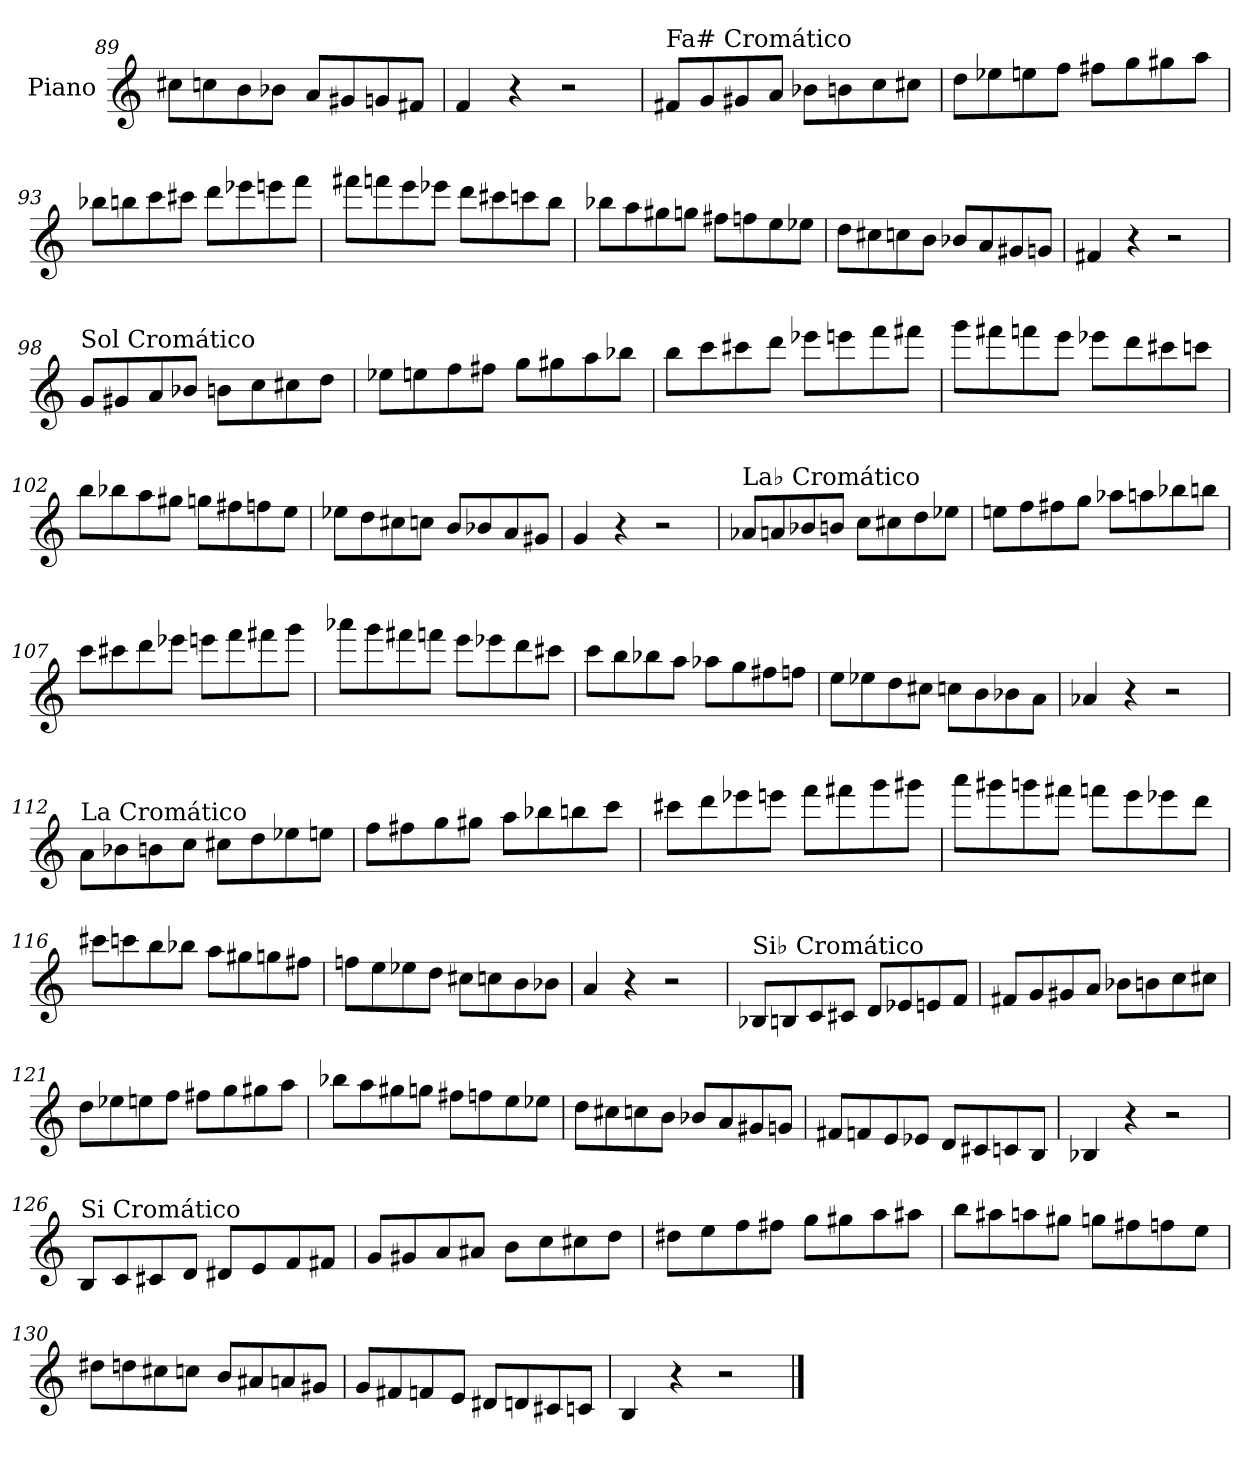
**kern
*part1
*staff1
*I"Piano
*I'Pno.
*clefG2
*k[]
=89
8cc#X\L
8ccn\
8b\
8b-X\J
8a/L
8g#X/
8gn/
8f#X/J
=90
4f/
4r
2r
!!LO:PB:g=z
=91
!LO:TX:a:t=Fa# Cromático
8f#X/L
8g/
8g#X/
8a/J
8b-X\L
8bn\
8cc\
8cc#X\J
=92
8dd\L
8ee-X\
8een\
8ff\J
8ff#X\L
8gg\
8gg#X\
8aa\J
=93
8bb-X\L
8bbn\
8ccc\
8ccc#X\J
8ddd\L
8eee-X\
8eeen\
8fff\J
!!LO:LB:g=z
=94
8fff#X\L
8fffn\
8eee\
8eee-X\J
8ddd\L
8ccc#X\
8cccn\
8bb\J
=95
8bb-X\L
8aa\
8gg#X\
8ggn\J
8ff#X\L
8ffn\
8ee\
8ee-X\J
=96
8dd\L
8cc#X\
8ccn\
8b\J
8b-X/L
8a/
8g#X/
8gn/J
=97
4f#X/
4r
2r
!!LO:LB:g=z
=98
!LO:TX:a:t=Sol Cromático
8g/L
8g#X/
8a/
8b-X/J
8bn\L
8cc\
8cc#X\
8dd\J
=99
8ee-X\L
8een\
8ff\
8ff#X\J
8gg\L
8gg#X\
8aa\
8bb-X\J
=100
8bb\L
8ccc\
8ccc#X\
8ddd\J
8eee-X\L
8eeen\
8fff\
8fff#X\J
!!LO:LB:g=z
=101
8ggg\L
8fff#X\
8fffn\
8eee\J
8eee-X\L
8ddd\
8ccc#X\
8cccn\J
=102
8bb\L
8bb-X\
8aa\
8gg#X\J
8ggn\L
8ff#X\
8ffn\
8ee\J
=103
8ee-X\L
8dd\
8cc#X\
8ccn\J
8b/L
8b-X/
8a/
8g#X/J
=104
4g/
4r
2r
!!LO:LB:g=z
=105
!LO:TX:a:t=La♭ Cromático
8a-X/L
8an/
8b-X/
8bn/J
8cc\L
8cc#X\
8dd\
8ee-X\J
=106
8een\L
8ff\
8ff#X\
8gg\J
8aa-X\L
8aan\
8bb-X\
8bbn\J
=107
8ccc\L
8ccc#X\
8ddd\
8eee-X\J
8eeen\L
8fff\
8fff#X\
8ggg\J
!!LO:LB:g=z
=108
8aaa-X\L
8ggg\
8fff#X\
8fffn\J
8eee\L
8eee-X\
8ddd\
8ccc#X\J
=109
8ccc\L
8bb\
8bb-X\
8aa\J
8aa-X\L
8gg\
8ff#X\
8ffn\J
=110
8ee\L
8ee-X\
8dd\
8cc#X\J
8ccn\L
8b\
8b-X\
8a\J
=111
4a-X/
4r
2r
!!LO:LB:g=z
=112
!LO:TX:a:t=La Cromático
8a\L
8b-X\
8bn\
8cc\J
8cc#X\L
8dd\
8ee-X\
8een\J
=113
8ff\L
8ff#X\
8gg\
8gg#X\J
8aa\L
8bb-X\
8bbn\
8ccc\J
=114
8ccc#X\L
8ddd\
8eee-X\
8eeen\J
8fff\L
8fff#X\
8ggg\
8ggg#X\J
!!LO:LB:g=z
=115
8aaa\L
8ggg#X\
8gggn\
8fff#X\J
8fffn\L
8eee\
8eee-X\
8ddd\J
=116
8ccc#X\L
8cccn\
8bb\
8bb-X\J
8aa\L
8gg#X\
8ggn\
8ff#X\J
=117
8ffn\L
8ee\
8ee-X\
8dd\J
8cc#X\L
8ccn\
8b\
8b-X\J
=118
4a/
4r
2r
!!LO:LB:g=z
=119
!LO:TX:a:t=Si♭ Cromático
8B-X/L
8Bn/
8c/
8c#X/J
8d/L
8e-X/
8en/
8f/J
=120
8f#X/L
8g/
8g#X/
8a/J
8b-X\L
8bn\
8cc\
8cc#X\J
=121
8dd\L
8ee-X\
8een\
8ff\J
8ff#X\L
8gg\
8gg#X\
8aa\J
!!LO:LB:g=z
=122
8bb-X\L
8aa\
8gg#X\
8ggn\J
8ff#X\L
8ffn\
8ee\
8ee-X\J
=123
8dd\L
8cc#X\
8ccn\
8b\J
8b-X/L
8a/
8g#X/
8gn/J
=124
8f#X/L
8fn/
8e/
8e-X/J
8d/L
8c#X/
8cn/
8B/J
=125
4B-X/
4r
2r
!!LO:LB:g=z
=126
!LO:TX:a:t=Si Cromático
8B/L
8c/
8c#X/
8d/J
8d#X/L
8e/
8f/
8f#X/J
=127
8g/L
8g#X/
8a/
8a#X/J
8b\L
8cc\
8cc#X\
8dd\J
=128
8dd#X\L
8ee\
8ff\
8ff#X\J
8gg\L
8gg#X\
8aa\
8aa#X\J
!!LO:LB:g=z
=129
8bb\L
8aa#X\
8aan\
8gg#X\J
8ggn\L
8ff#X\
8ffn\
8ee\J
=130
8dd#X\L
8ddn\
8cc#X\
8ccn\J
8b/L
8a#X/
8an/
8g#X/J
=131
8g/L
8f#X/
8fn/
8e/J
8d#X/L
8dn/
8c#X/
8cn/J
=132
4B/
4r
2r
==
*-
